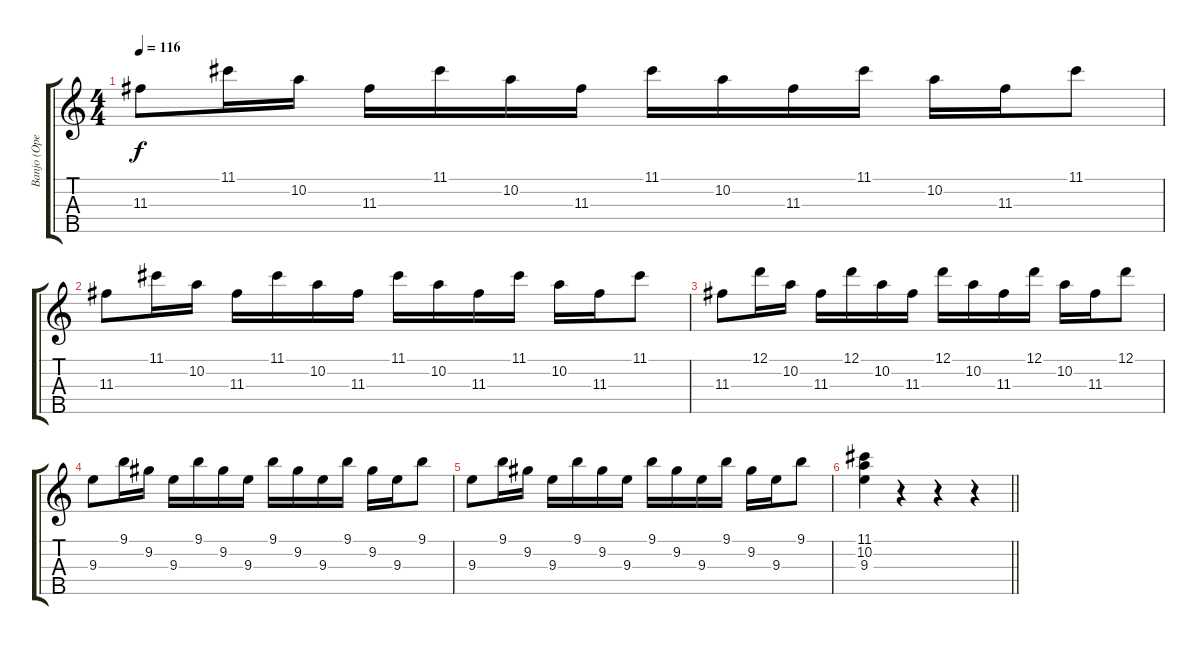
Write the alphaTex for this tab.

\track ("Banjo (Open G)" "Banjo (Ope") {instrument banjo}
\staff {score tabs}
\tuning (D4 B3 G3 D3 G4) {hide}
\displaytranspose 12
\ts (4 4)
\tempo 116
\clef g2
\ks c
11.3.8{dy f} 11.1.16 10.2.16 11.3.16 11.1.16 10.2.16 11.3.16 11.1.16 10.2.16 11.3.16 11.1.16 10.2.16 11.3.16 11.1.8 |
11.3.8 11.1.16 10.2.16 11.3.16 11.1.16 10.2.16 11.3.16 11.1.16 10.2.16 11.3.16 11.1.16 10.2.16 11.3.16 11.1.8 |
11.3.8 12.1.16 10.2.16 11.3.16 12.1.16 10.2.16 11.3.16 12.1.16 10.2.16 11.3.16 12.1.16 10.2.16 11.3.16 12.1.8 |
9.3.8 9.1.16 9.2.16 9.3.16 9.1.16 9.2.16 9.3.16 9.1.16 9.2.16 9.3.16 9.1.16 9.2.16 9.3.16 9.1.8 |
9.3.8 9.1.16 9.2.16 9.3.16 9.1.16 9.2.16 9.3.16 9.1.16 9.2.16 9.3.16 9.1.16 9.2.16 9.3.16 9.1.8 |
\barLineRight lightlight
(11.1 10.2 9.3).4 r.4 r.4 r.4
